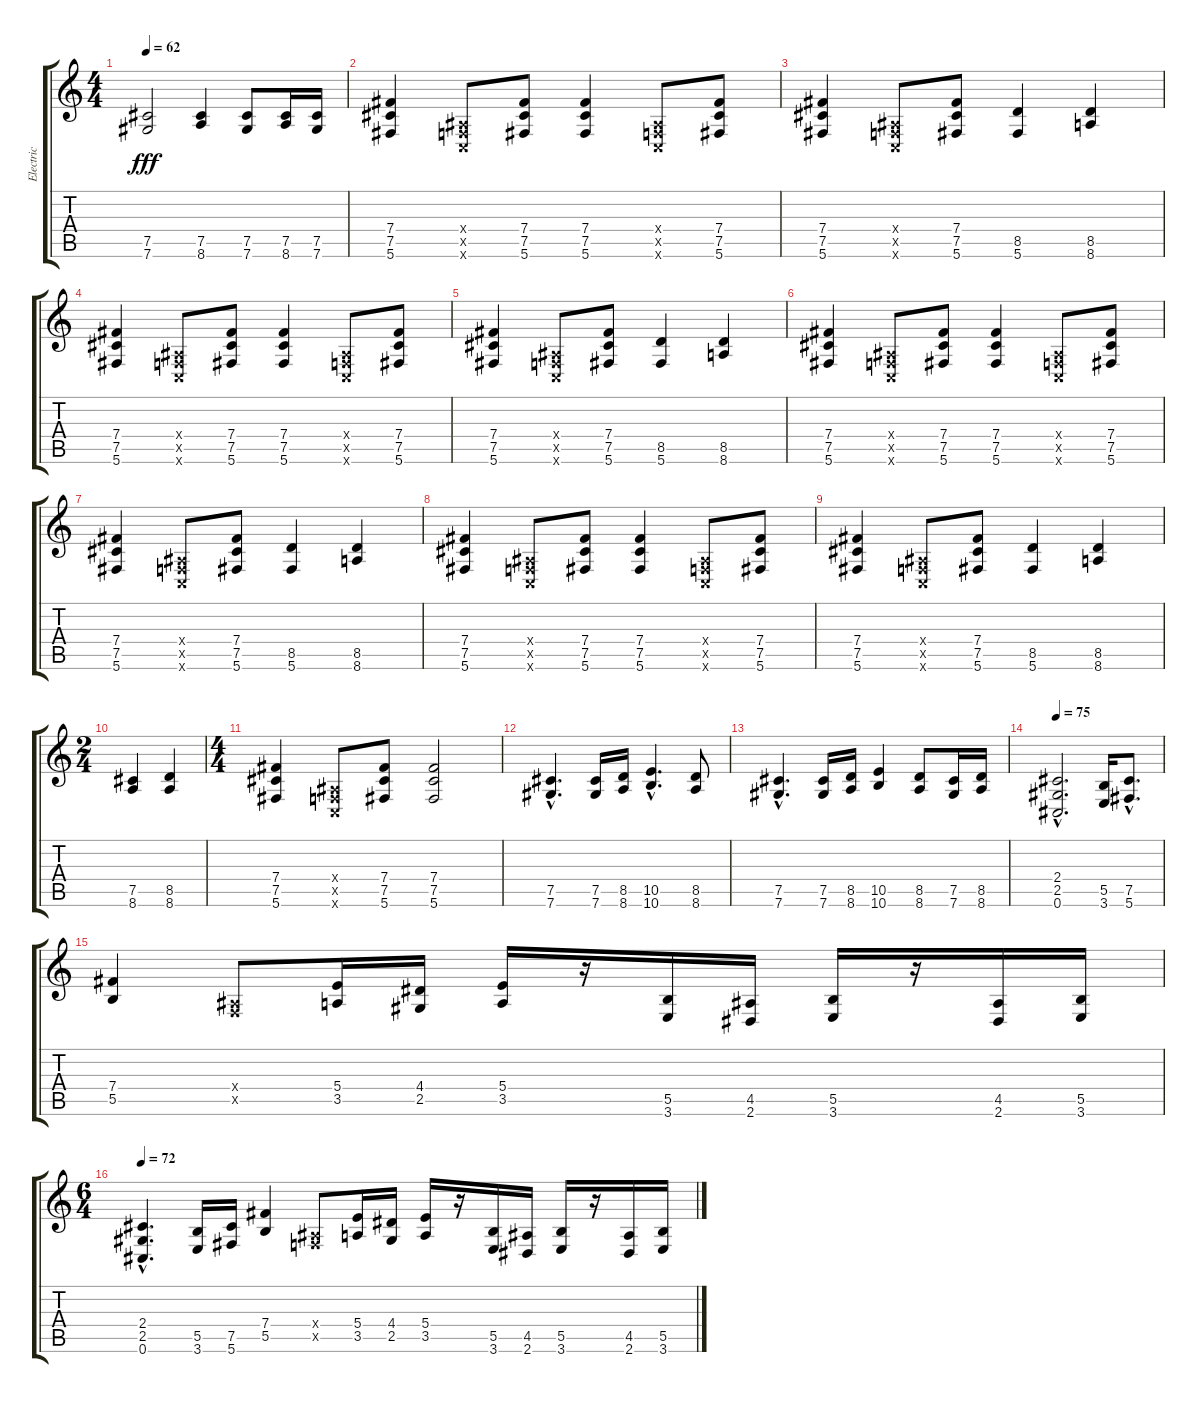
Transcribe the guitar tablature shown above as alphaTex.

\track ("Electric" "Electric") {instrument distortionguitar}
\staff {score tabs}
\tuning (Db4 Ab3 E3 B2 Gb2 Db2) {hide}
\ts (4 4)
\tempo 62
\clef g2
\ks c
(7.5 7.6).2{dy fff} (7.5 8.6).4 (7.5 7.6).8 (7.5 8.6).16 (7.5 7.6).16 |
(7.4 7.5 5.6).4 (-1.4{x} -1.5{x} -1.6{x}).8 (7.4 7.5 5.6).8 (7.4 7.5 5.6).4 (-1.4{x} -1.5{x} -1.6{x}).8 (7.4 7.5 5.6).8 |
(7.4 7.5 5.6).4 (-1.4{x} -1.5{x} -1.6{x}).8 (7.4 7.5 5.6).8 (8.5 5.6).4 (8.5 8.6).4 |
(7.4 7.5 5.6).4 (-1.4{x} -1.5{x} -1.6{x}).8 (7.4 7.5 5.6).8 (7.4 7.5 5.6).4 (-1.4{x} -1.5{x} -1.6{x}).8 (7.4 7.5 5.6).8 |
(7.4 7.5 5.6).4 (-1.4{x} -1.5{x} -1.6{x}).8 (7.4 7.5 5.6).8 (8.5 5.6).4 (8.5 8.6).4 |
(7.4 7.5 5.6).4 (-1.4{x} -1.5{x} -1.6{x}).8 (7.4 7.5 5.6).8 (7.4 7.5 5.6).4 (-1.4{x} -1.5{x} -1.6{x}).8 (7.4 7.5 5.6).8 |
(7.4 7.5 5.6).4 (-1.4{x} -1.5{x} -1.6{x}).8 (7.4 7.5 5.6).8 (8.5 5.6).4 (8.5 8.6).4 |
(7.4 7.5 5.6).4 (-1.4{x} -1.5{x} -1.6{x}).8 (7.4 7.5 5.6).8 (7.4 7.5 5.6).4 (-1.4{x} -1.5{x} -1.6{x}).8 (7.4 7.5 5.6).8 |
(7.4 7.5 5.6).4 (-1.4{x} -1.5{x} -1.6{x}).8 (7.4 7.5 5.6).8 (8.5 5.6).4 (8.5 8.6).4 |
\ts (2 4)
(7.5 8.6).4 (8.5 8.6).4 |
\ts (4 4)
(7.4 7.5 5.6).4 (-1.4{x} -1.5{x} -1.6{x}).8 (7.4 7.5 5.6).8 (7.4 7.5 5.6).2 |
(7.5{hac} 7.6{hac}).4{d} (7.5 7.6).16 (8.5 8.6).16 (10.5{hac} 10.6{hac}).4{d} (8.5 8.6).8 |
(7.5{hac} 7.6{hac}).4{d} (7.5 7.6).16 (8.5 8.6).16 (10.5 10.6).4 (8.5 8.6).8 (7.5 7.6).16 (8.5 8.6).16 |
\tempo 75
(2.4{hac} 2.5{hac} 0.6{hac}).2{d} (5.5 3.6).16 (7.5{hac} 5.6{hac}).8{d} |
(7.4 5.5).4 (-1.4{x} -1.5{x}).8 (5.4 3.5).16 (4.4 2.5).16 (5.4 3.5).16 r.16 (5.5 3.6).16 (4.5 2.6).16 (5.5 3.6).16 r.16 (4.5 2.6).16 (5.5 3.6).16 |
\ts (6 4)
\tempo 72
(2.4{hac} 2.5{hac} 0.6{hac}).4{d} (5.5 3.6).16 (7.5 5.6).16 (7.4 5.5).4 (-1.4{x} -1.5{x}).8 (5.4 3.5).16 (4.4 2.5).16 (5.4 3.5).16 r.16 (5.5 3.6).16 (4.5 2.6).16 (5.5 3.6).16 r.16 (4.5 2.6).16 (5.5 3.6).16
